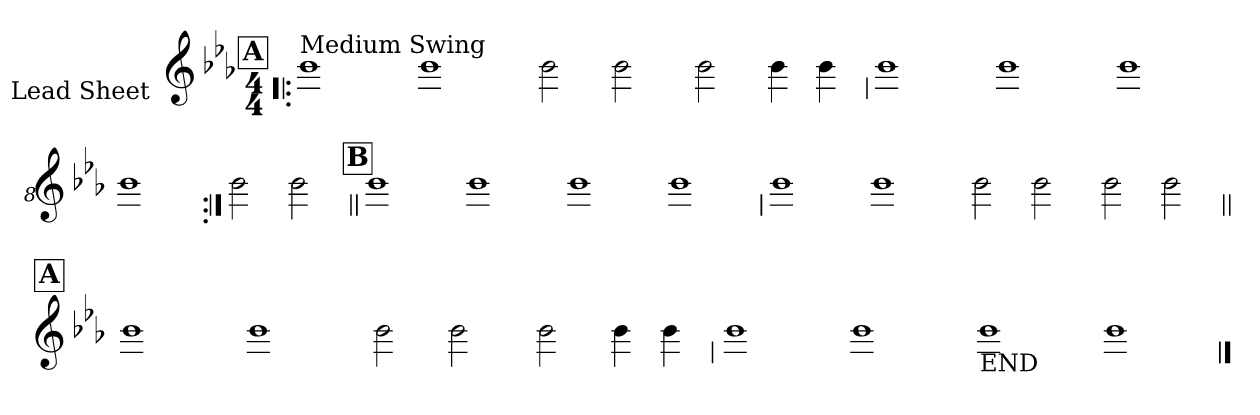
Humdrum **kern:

**kern
*part1
*staff1
*I"Lead Sheet
*stria0
*clefG2
*k[b-e-a-]
*E-:
*M4/4
!!LO:REH:place=s1:a:t=A
=1!|:
!LO:TX:a:t=Medium Swing
1b-
=2-
1b-
=3-
2b-
2b-
=4-
2b-
4b-
4b-
!!LO:LB:g=z
=5
1b-
=6-
1b-
=7-
1b-
=8-
1b-
!!LO:LB:g=z
=9:|!
2b-
2b-
!!LO:LB:g=z
!!LO:REH:place=s1:a:t=B
=10||
1b-
=11-
1b-
=12-
1b-
=13-
1b-
!!LO:LB:g=z
=14
1b-
=15-
1b-
=16-
2b-
2b-
=17-
2b-
2b-
!!LO:LB:g=z
!!LO:REH:place=s1:a:t=A
=18||
1b-
=19-
1b-
=20-
2b-
2b-
=21-
2b-
4b-
4b-
!!LO:LB:g=z
=22
1b-
=23-
1b-
=24-
!LO:TX:b:t=END
1b-
=25-
1b-
==
*-
